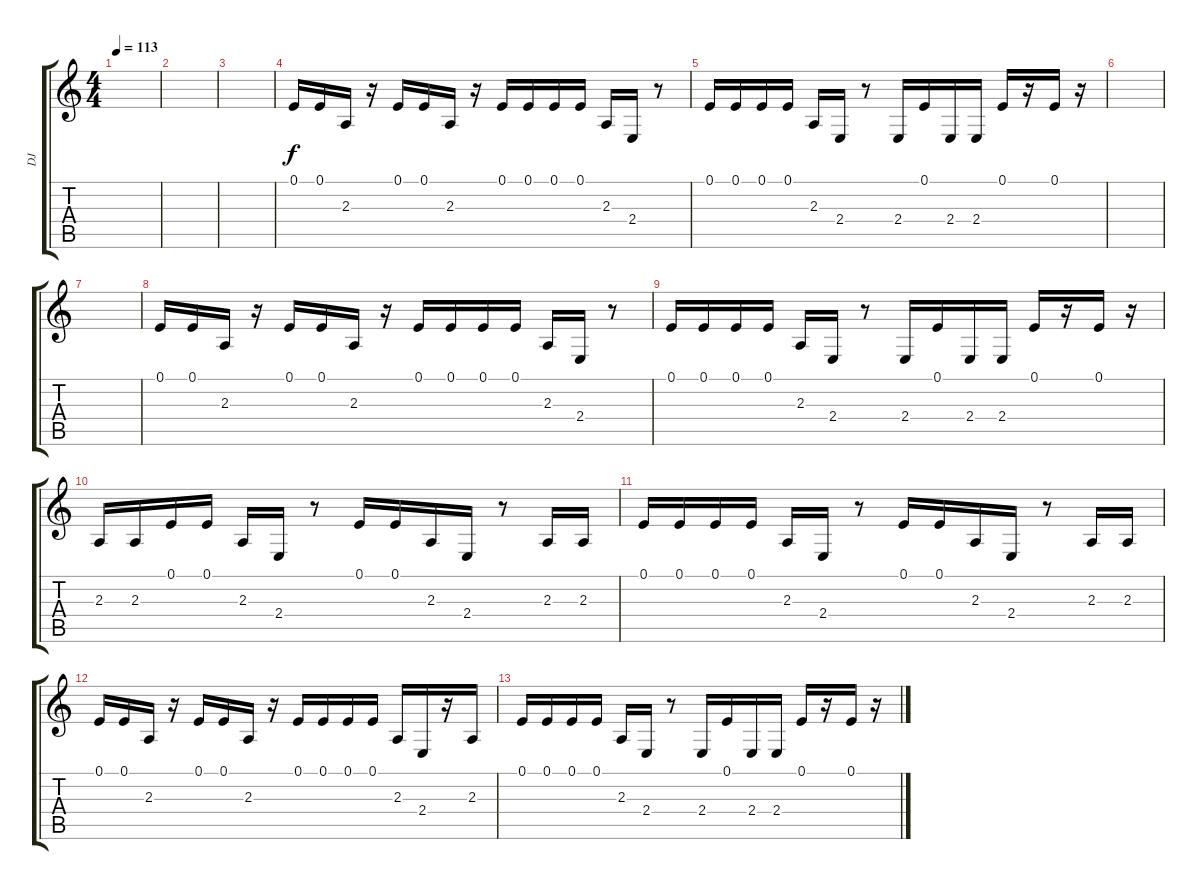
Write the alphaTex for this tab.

\track ("DJ" "DJ") {instrument violin}
\staff {score tabs}
\tuning (E4 B3 G3 D3 A2 E2) {hide}
\ts (4 4)
\tempo 113
\clef g2
\ks c
|
|
|
0.1.16 0.1.16 2.3.16 r.16 0.1.16 0.1.16 2.3.16 r.16 0.1.16 0.1.16 0.1.16 0.1.16 2.3.16 2.4.16 r.8 |
0.1.16 0.1.16 0.1.16 0.1.16 2.3.16 2.4.16 r.8 2.4.16 0.1.16 2.4.16 2.4.16 0.1.16 r.16 0.1.16 r.16 |
|
|
0.1.16 0.1.16 2.3.16 r.16 0.1.16 0.1.16 2.3.16 r.16 0.1.16 0.1.16 0.1.16 0.1.16 2.3.16 2.4.16 r.8 |
0.1.16 0.1.16 0.1.16 0.1.16 2.3.16 2.4.16 r.8 2.4.16 0.1.16 2.4.16 2.4.16 0.1.16 r.16 0.1.16 r.16 |
2.3.16 2.3.16 0.1.16 0.1.16 2.3.16 2.4.16 r.8 0.1.16 0.1.16 2.3.16 2.4.16 r.8 2.3.16 2.3.16 |
0.1.16 0.1.16 0.1.16 0.1.16 2.3.16 2.4.16 r.8 0.1.16 0.1.16 2.3.16 2.4.16 r.8 2.3.16 2.3.16 |
0.1.16 0.1.16 2.3.16 r.16 0.1.16 0.1.16 2.3.16 r.16 0.1.16 0.1.16 0.1.16 0.1.16 2.3.16 2.4.16 r.16 2.3.16 |
0.1.16 0.1.16 0.1.16 0.1.16 2.3.16 2.4.16 r.8 2.4.16 0.1.16 2.4.16 2.4.16 0.1.16 r.16 0.1.16 r.16
